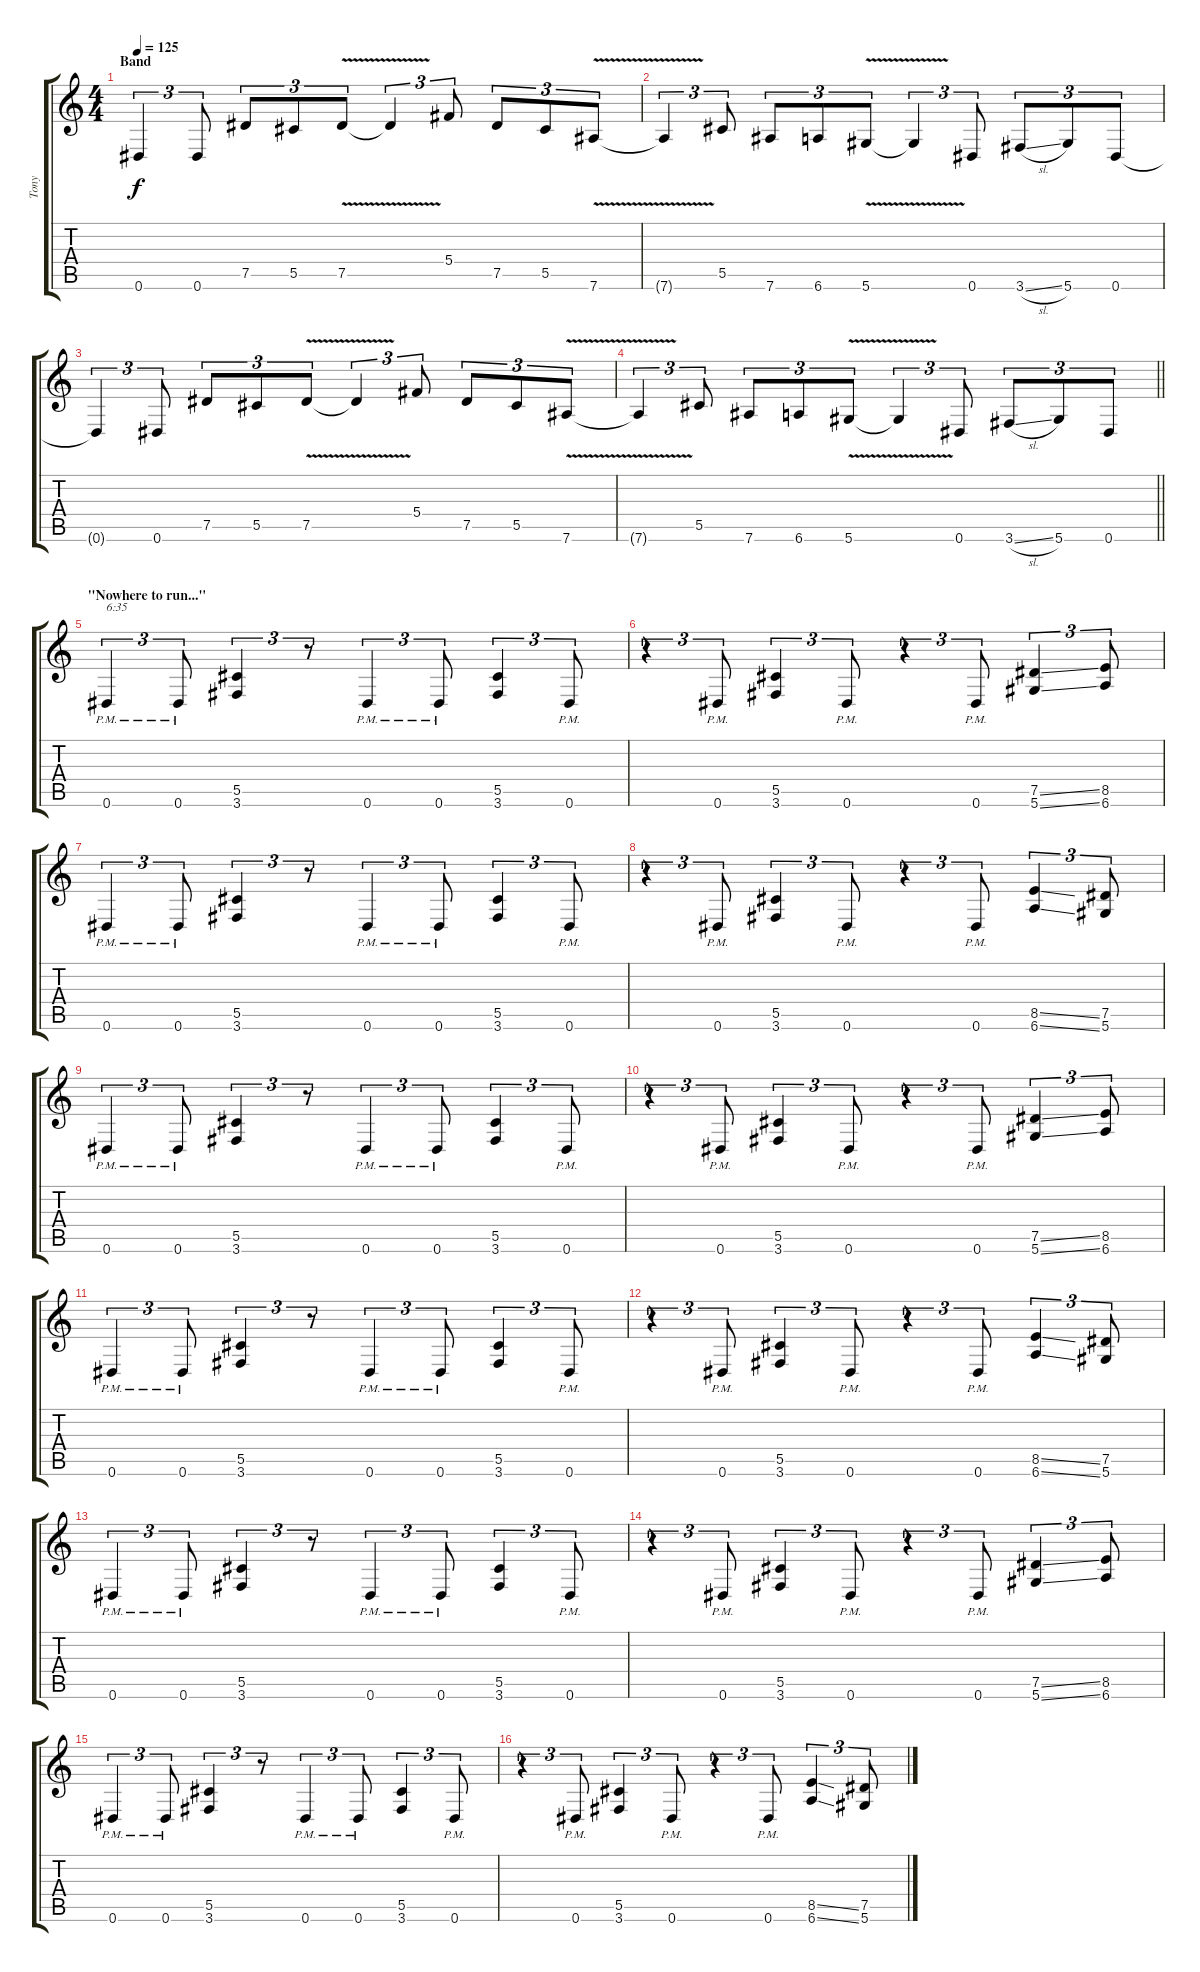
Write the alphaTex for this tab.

\track ("Tony" "Tony") {instrument distortionguitar}
\staff {score tabs}
\tuning (Eb4 Bb3 Gb3 Db3 Ab2 Eb2) {hide}
\ts (4 4)
\section ("" "Band")
\tempo 125
\clef g2
\ks c
0.6{t}.4{tu (3 2) dy f} 0.6.8{tu (3 2)} 7.5.8{tu (3 2)} 5.5.8{tu (3 2)} 7.5{v}.8{tu (3 2)} 7.5{v t}.4{tu (3 2)} 5.4.8{tu (3 2)} 7.5.8{tu (3 2)} 5.5.8{tu (3 2)} 7.6{v}.8{tu (3 2)} |
7.6{v t}.4{tu (3 2)} 5.5.8{tu (3 2)} 7.6.8{tu (3 2)} 6.6.8{tu (3 2)} 5.6{v}.8{tu (3 2)} 5.6{v t}.4{tu (3 2)} 0.6.8{tu (3 2)} 3.6{sl}.8{tu (3 2)} 5.6.8{tu (3 2)} 0.6.8{tu (3 2)} |
0.6{t}.4{tu (3 2)} 0.6.8{tu (3 2)} 7.5.8{tu (3 2)} 5.5.8{tu (3 2)} 7.5{v}.8{tu (3 2)} 7.5{v t}.4{tu (3 2)} 5.4.8{tu (3 2)} 7.5.8{tu (3 2)} 5.5.8{tu (3 2)} 7.6{v}.8{tu (3 2)} |
\barLineRight lightlight
7.6{v t}.4{tu (3 2)} 5.5.8{tu (3 2)} 7.6.8{tu (3 2)} 6.6.8{tu (3 2)} 5.6{v}.8{tu (3 2)} 5.6{v t}.4{tu (3 2)} 0.6.8{tu (3 2)} 3.6{sl}.8{tu (3 2)} 5.6.8{tu (3 2)} 0.6.8{tu (3 2)} |
\section ("" "\"Nowhere to run...\"")
0.6{pm}.4{tu (3 2) txt "6:35"} 0.6{pm}.8{tu (3 2)} (5.5 3.6).4{tu (3 2)} r.8{tu (3 2)} 0.6{pm}.4{tu (3 2)} 0.6{pm}.8{tu (3 2)} (5.5 3.6).4{tu (3 2)} 0.6{pm}.8{tu (3 2)} |
r.4{tu (3 2)} 0.6{pm}.8{tu (3 2)} (5.5 3.6).4{tu (3 2)} 0.6{pm}.8{tu (3 2)} r.4{tu (3 2)} 0.6{pm}.8{tu (3 2)} (7.5{ss} 5.6{ss}).4{tu (3 2)} (8.5 6.6).8{tu (3 2)} |
0.6{pm}.4{tu (3 2)} 0.6{pm}.8{tu (3 2)} (5.5 3.6).4{tu (3 2)} r.8{tu (3 2)} 0.6{pm}.4{tu (3 2)} 0.6{pm}.8{tu (3 2)} (5.5 3.6).4{tu (3 2)} 0.6{pm}.8{tu (3 2)} |
r.4{tu (3 2)} 0.6{pm}.8{tu (3 2)} (5.5 3.6).4{tu (3 2)} 0.6{pm}.8{tu (3 2)} r.4{tu (3 2)} 0.6{pm}.8{tu (3 2)} (8.5{ss} 6.6{ss}).4{tu (3 2)} (7.5 5.6).8{tu (3 2)} |
0.6{pm}.4{tu (3 2)} 0.6{pm}.8{tu (3 2)} (5.5 3.6).4{tu (3 2)} r.8{tu (3 2)} 0.6{pm}.4{tu (3 2)} 0.6{pm}.8{tu (3 2)} (5.5 3.6).4{tu (3 2)} 0.6{pm}.8{tu (3 2)} |
r.4{tu (3 2)} 0.6{pm}.8{tu (3 2)} (5.5 3.6).4{tu (3 2)} 0.6{pm}.8{tu (3 2)} r.4{tu (3 2)} 0.6{pm}.8{tu (3 2)} (7.5{ss} 5.6{ss}).4{tu (3 2)} (8.5 6.6).8{tu (3 2)} |
0.6{pm}.4{tu (3 2)} 0.6{pm}.8{tu (3 2)} (5.5 3.6).4{tu (3 2)} r.8{tu (3 2)} 0.6{pm}.4{tu (3 2)} 0.6{pm}.8{tu (3 2)} (5.5 3.6).4{tu (3 2)} 0.6{pm}.8{tu (3 2)} |
r.4{tu (3 2)} 0.6{pm}.8{tu (3 2)} (5.5 3.6).4{tu (3 2)} 0.6{pm}.8{tu (3 2)} r.4{tu (3 2)} 0.6{pm}.8{tu (3 2)} (8.5{ss} 6.6{ss}).4{tu (3 2)} (7.5 5.6).8{tu (3 2)} |
0.6{pm}.4{tu (3 2)} 0.6{pm}.8{tu (3 2)} (5.5 3.6).4{tu (3 2)} r.8{tu (3 2)} 0.6{pm}.4{tu (3 2)} 0.6{pm}.8{tu (3 2)} (5.5 3.6).4{tu (3 2)} 0.6{pm}.8{tu (3 2)} |
r.4{tu (3 2)} 0.6{pm}.8{tu (3 2)} (5.5 3.6).4{tu (3 2)} 0.6{pm}.8{tu (3 2)} r.4{tu (3 2)} 0.6{pm}.8{tu (3 2)} (7.5{ss} 5.6{ss}).4{tu (3 2)} (8.5 6.6).8{tu (3 2)} |
0.6{pm}.4{tu (3 2)} 0.6{pm}.8{tu (3 2)} (5.5 3.6).4{tu (3 2)} r.8{tu (3 2)} 0.6{pm}.4{tu (3 2)} 0.6{pm}.8{tu (3 2)} (5.5 3.6).4{tu (3 2)} 0.6{pm}.8{tu (3 2)} |
r.4{tu (3 2)} 0.6{pm}.8{tu (3 2)} (5.5 3.6).4{tu (3 2)} 0.6{pm}.8{tu (3 2)} r.4{tu (3 2)} 0.6{pm}.8{tu (3 2)} (8.5{ss} 6.6{ss}).4{tu (3 2)} (7.5 5.6).8{tu (3 2)}
